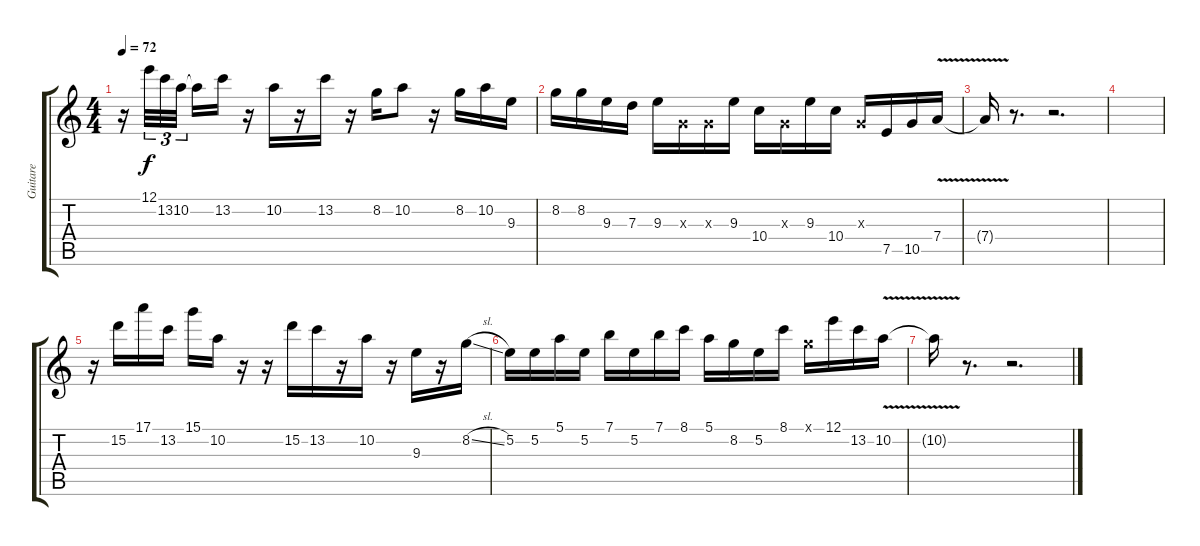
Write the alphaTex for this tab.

\track ("Guitare" "Guitare") {instrument electricguitarclean}
\staff {score tabs}
\tuning (E4 B3 G3 D3 A2 E2) {hide}
\ts (4 4)
\tempo 72
\clef g2
\ks c
r.16{dy f} 12.1.32{tu (3 2)} 13.2.32{tu (3 2)} 10.2.32{tu (3 2) beam splitsecondary} 10.2{t}.16 13.2.16 r.16 10.2.16 r.16 13.2.16 r.16 8.2.16 10.2.8 r.16 8.2.16 10.2.16 9.3.16 |
8.2.16 8.2.16 9.3.16 7.3.16 9.3.16 0.3{x}.16 0.3{x}.16 9.3.16 10.4.16 0.3{x}.16 9.3.16 10.4.16 0.3{x}.16 7.5.16 10.5.16 7.4{v}.16 |
7.4{t}.16 r.8{d} r.2{d} |
|
r.16 15.2.16 17.1.16 13.2.16 15.1.16 10.2.16 r.16 r.16 15.2.16 13.2.16 r.16 10.2.16 r.16 9.3.16 r.16 8.2{sl}.16 |
5.2.16 5.2.16 5.1.16 5.2.16 7.1.16 5.2.16 7.1.16 8.1.16 5.1.16 8.2.16 5.2.16 8.1.16 3.1{x}.16 12.1.16 13.2.16 10.2{v}.16 |
10.2{t}.16 r.8{d} r.2{d}
